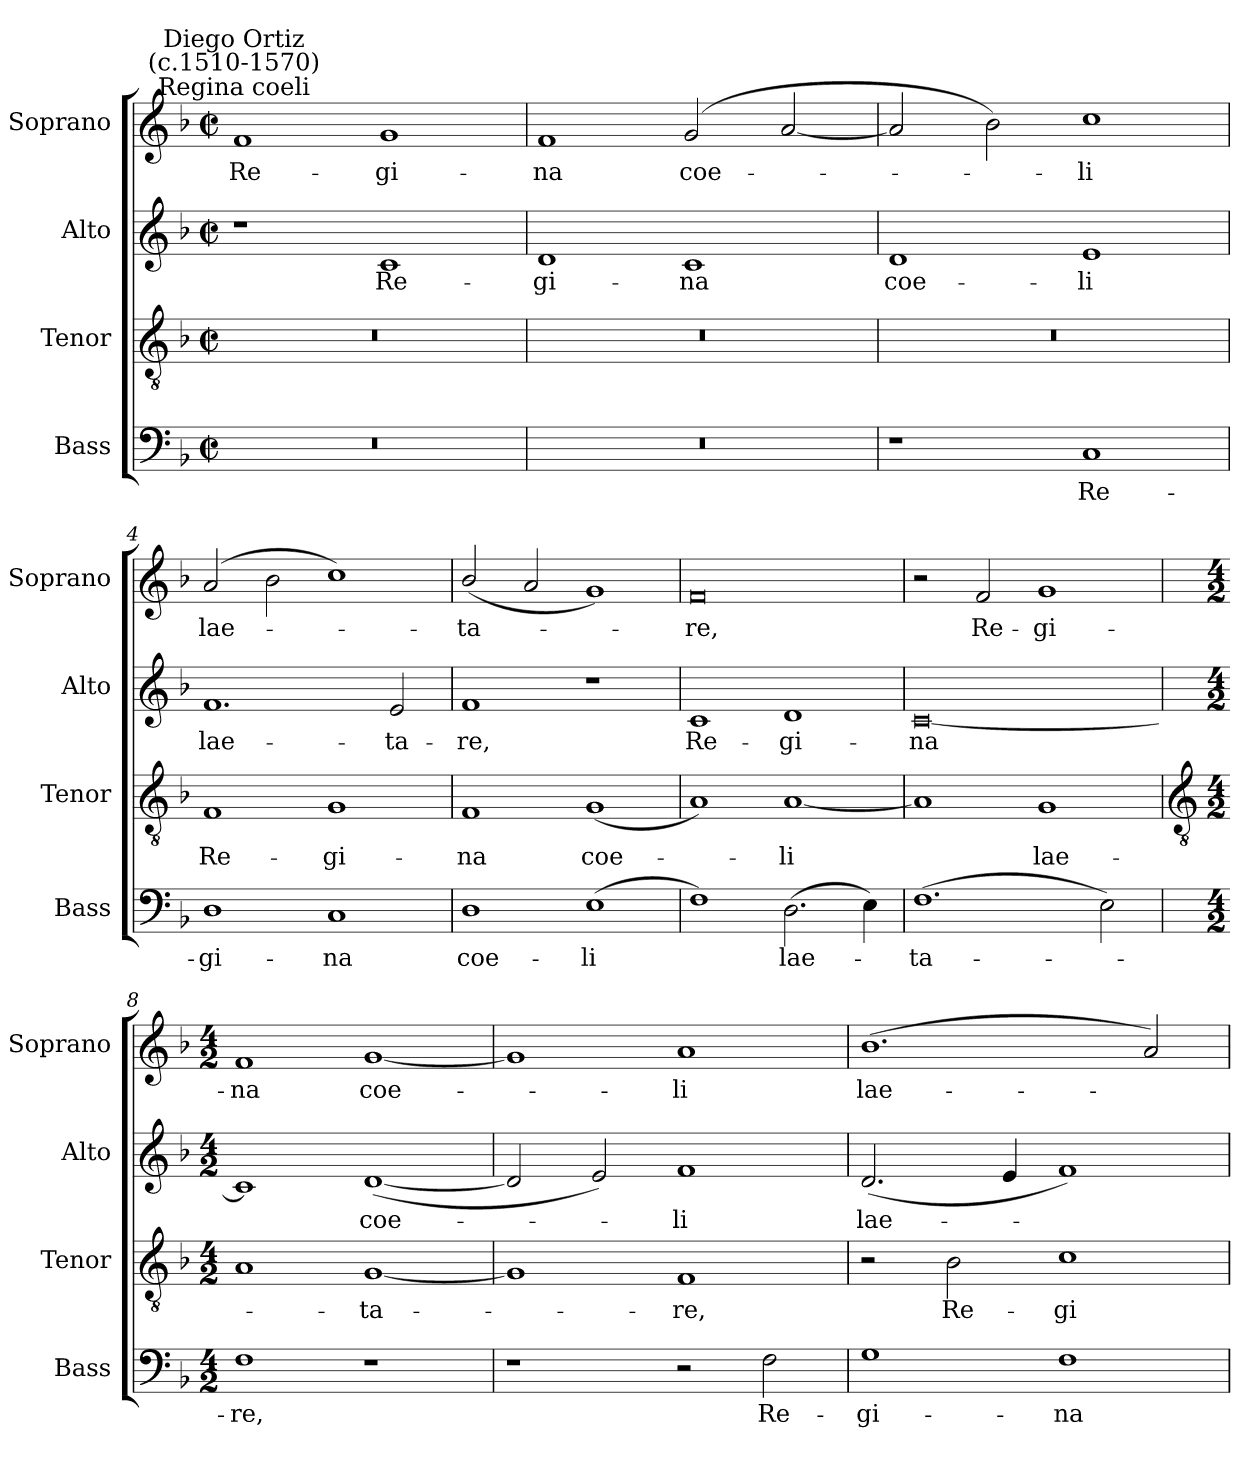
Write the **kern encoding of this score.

**kern	**text	**kern	**text	**kern	**text	**kern	**text
*part4	*part4	*part3	*part3	*part2	*part2	*part1	*part1
*staff4	*staff4	*staff3	*staff3	*staff2	*staff2	*staff1	*staff1
*I"Bass	*	*I"Tenor	*	*I"Alto	*	*I"Soprano	*
*I'Bass	*	*I'Tenor	*	*I'Alto	*	*I'Soprano	*
*clefF4	*	*clefGv2	*	*clefG2	*	*clefG2	*
*k[b-]	*	*k[b-]	*	*k[b-]	*	*k[b-]	*
*F:	*	*F:	*	*F:	*	*F:	*
*M4/2	*	*M4/2	*	*M4/2	*	*M4/2	*
*met(c|)	*	*met(c|)	*	*met(c|)	*	*met(c|)	*
=1	=1	=1	=1	=1	=1	=1	=1
!	!	!	!	!	!	!LO:TX:a:cj:t=Regina coeli	!
!	!	!	!	!	!	!LO:TX:a:cj:t=Diego Ortiz\n(c.1510-1570)	!
!	!	!	!	!	!	!	!LO:LY:b
0r	.	0r	.	1r	.	1f	Re-
!	!	!	!	!	!LO:LY:b	!	!LO:LY:b
.	.	.	.	1c	Re-	1g	-gi-
=2	=2	=2	=2	=2	=2	=2	=2
!	!	!	!	!	!LO:LY:b	!	!LO:LY:b
0r	.	0r	.	1d	-gi-	1f	-na
!	!	!	!	!	!LO:LY:b	!	!LO:LY:b
.	.	.	.	1c	-na	(<2g	coe-
.	.	.	.	.	.	[2a	.
=3	=3	=3	=3	=3	=3	=3	=3
!	!	!	!	!	!LO:LY:b	!	!
1r	.	0r	.	1d	coe-	2a]	.
.	.	.	.	.	.	2b-)	.
!	!LO:LY:b	!	!	!	!LO:LY:b	!	!LO:LY:b
1C	Re-	.	.	1e	-li	1cc	li
=4	=4	=4	=4	=4	=4	=4	=4
!	!LO:LY:b	!	!LO:LY:b	!	!LO:LY:b	!	!LO:LY:b
1D	-gi-	1F	Re-	1.f	lae-	(>2a	lae-
.	.	.	.	.	.	2b-	.
!	!LO:LY:b	!	!LO:LY:b	!	!	!	!
1C	-na	1G	-gi-	.	.	1cc)	.
!	!	!	!	!	!LO:LY:b	!	!
.	.	.	.	2e	-ta-	.	.
=5	=5	=5	=5	=5	=5	=5	=5
!	!LO:LY:b	!	!LO:LY:b	!	!LO:LY:b	!	!LO:LY:b
1D	coe-	1F	-na	1f	-re,	(<2b-/	ta-
.	.	.	.	.	.	2a	.
!	!LO:LY:b	!	!LO:LY:b	!	!	!	!
(>1E	-li	(<1G	coe-	1r	.	1g)	.
=6	=6	=6	=6	=6	=6	=6	=6
!	!	!	!	!	!LO:LY:b	!	!LO:LY:b
1F)	.	1A)	.	1c	Re-	0f	re,
!	!LO:LY:b	!	!LO:LY:b	!	!LO:LY:b	!	!
(>2.D	lae-	[1A	li	1d	-gi-	.	.
4E)	.	.	.	.	.	.	.
=7	=7	=7	=7	=7	=7	=7	=7
!	!LO:LY:b	!	!	!	!LO:LY:b	!	!
(>1.F	ta-	1A]	.	[0c	-na	2r	.
!	!	!	!	!	!	!	!LO:LY:b
.	.	.	.	.	.	2f	Re-
!	!	!	!LO:LY:b	!	!	!	!LO:LY:b
.	.	1G	lae-	.	.	1g	-gi-
2E)	.	.	.	.	.	.	.
!!LO:LB:g=z
=8	=8	=8	=8	=8	=8	=8	=8
*	*	*clefGv2	*	*	*	*	*
*M4/2	*	*M4/2	*	*M4/2	*	*M4/2	*
!	!LO:LY:b	!	!	!	!	!	!LO:LY:b
1F	re,	1A	.	1c]	.	1f	-na
!	!	!	!LO:LY:b	!	!LO:LY:b	!	!LO:LY:b
1r	.	[1G	ta-	(<[1d	coe-	[1g	coe-
=9	=9	=9	=9	=9	=9	=9	=9
1r	.	1G]	.	2d]	.	1g]	.
.	.	.	.	2e)	.	.	.
!	!	!	!LO:LY:b	!	!LO:LY:b	!	!LO:LY:b
2r	.	1F	re,	1f	li	1a	li
!	!LO:LY:b	!	!	!	!	!	!
2F	Re-	.	.	.	.	.	.
=10	=10	=10	=10	=10	=10	=10	=10
!	!LO:LY:b	!	!	!	!LO:LY:b	!	!LO:LY:b
1G	-gi-	2r	.	(<2.d	lae-	(<1.b-	lae-
!	!	!	!LO:LY:b	!	!	!	!
.	.	2B-	Re-	.	.	.	.
.	.	.	.	4e	.	.	.
!	!LO:LY:b	!	!LO:LY:b	!	!	!	!
1F	-na	1c	-gi-	1f)	.	.	.
.	.	.	.	.	.	2a)	.
=	=	=	=	=	=	=	=
*-	*-	*-	*-	*-	*-	*-	*-
